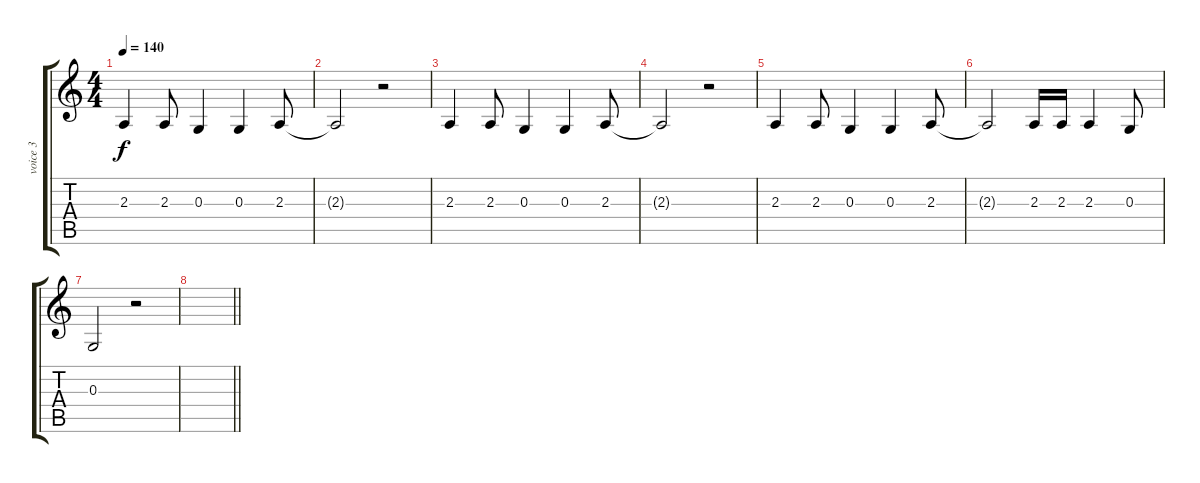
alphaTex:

\track ("voice 3" "voice 3") {instrument tenorsax}
\staff {score tabs}
\tuning (E4 B3 G3 D3 A2 E2) {hide}
\ts (4 4)
\tempo 140
\clef g2
\ks c
2.3.4{dy f} 2.3.8 0.3.4 0.3.4 2.3.8 |
2.3{t}.2 r.2 |
2.3.4 2.3.8 0.3.4 0.3.4 2.3.8 |
2.3{t}.2 r.2 |
2.3.4 2.3.8 0.3.4 0.3.4 2.3.8 |
2.3{t}.2 2.3.16 2.3.16 2.3.4 0.3.8 |
0.3.2 r.2 |
\barLineRight lightlight
